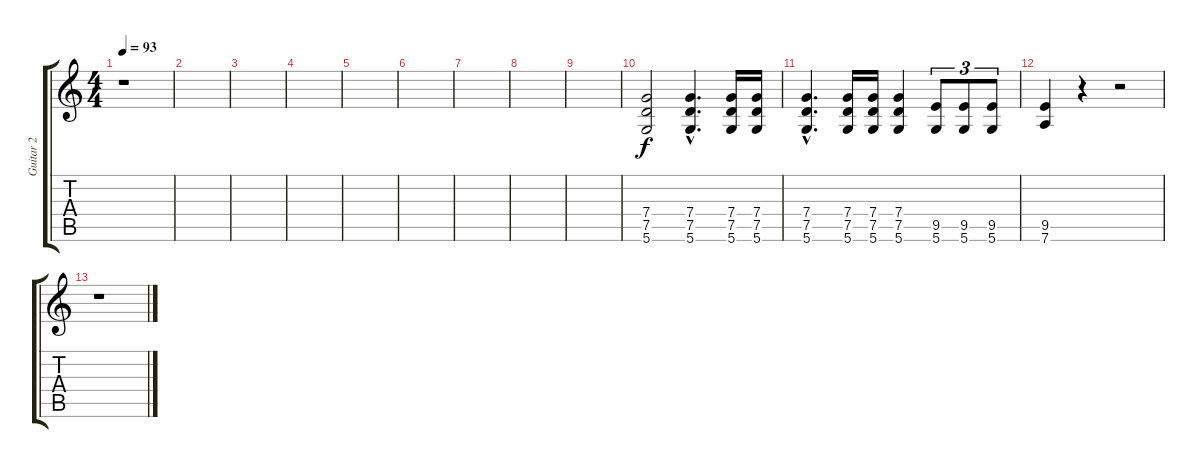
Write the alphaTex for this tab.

\track ("Guitar 2" "Guitar 2") {instrument distortionguitar}
\staff {score tabs}
\tuning (D4 A3 F3 C3 G2 D2) {hide}
\ts (4 4)
\tempo 93
\clef g2
\ks c
r.1{dy f} |
|
|
|
|
|
|
|
|
(7.4 7.5 5.6).2 (7.4{hac} 7.5{hac} 5.6{hac}).4{d} (7.4 7.5 5.6).16 (7.4 7.5 5.6).16 |
(7.4{hac} 7.5{hac} 5.6{hac}).4{d} (7.4 7.5 5.6).16 (7.4 7.5 5.6).16 (7.4 7.5 5.6).4 (9.5 5.6).8{tu (3 2)} (9.5 5.6).8{tu (3 2)} (9.5 5.6).8{tu (3 2)} |
(9.5 7.6).4 r.4 r.2 |
r.1
